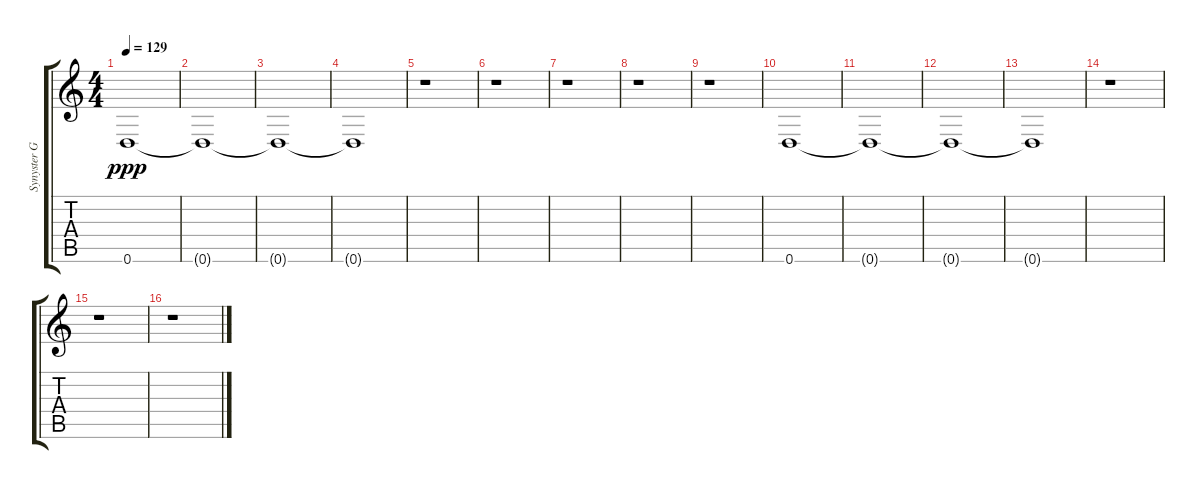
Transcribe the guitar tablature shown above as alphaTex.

\track ("Synyster Gates (Solo)" "Synyster G") {instrument distortionguitar}
\staff {score tabs}
\tuning (E4 B3 G3 D3 A2 D2) {hide}
\ts (4 4)
\tempo 129
\clef g2
\ks c
0.6{t}.1{dy ppp} |
0.6{t}.1 |
0.6{t}.1 |
0.6{t}.1 |
r.1 |
r.1 |
r.1 |
r.1 |
r.1 |
0.6.1 |
0.6{t}.1 |
0.6{t}.1 |
0.6{t}.1 |
r.1 |
r.1 |
r.1
